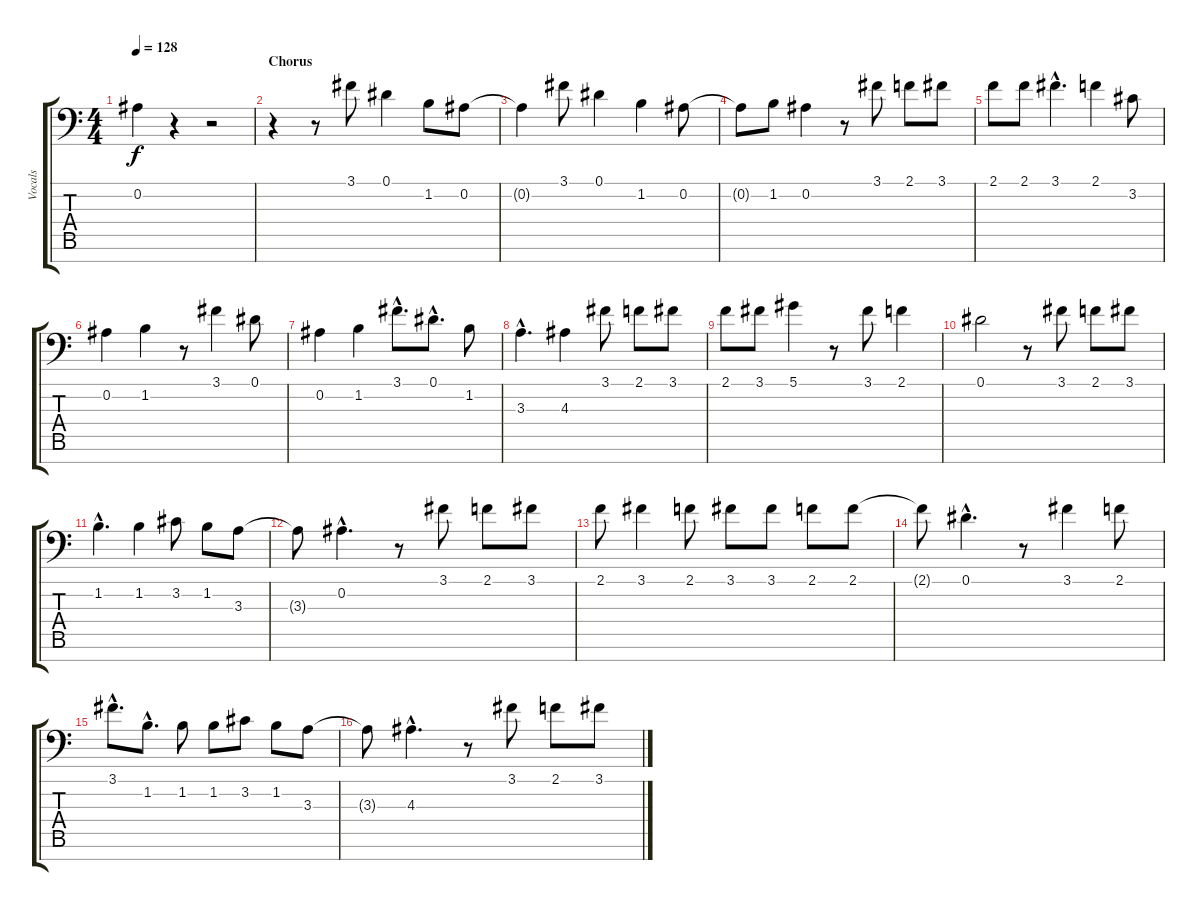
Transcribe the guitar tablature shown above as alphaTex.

\track ("Vocals" "Vocals") {instrument lead2sawtooth}
\staff {score tabs}
\tuning (Eb4 Bb3 Gb3 Db3 Ab2 Eb2 Bb1) {hide}
\ts (4 4)
\tempo 128
\clef f4
\ks c
0.2{t}.4{dy f} r.4 r.2 |
\section ("" "Chorus")
r.4 r.8 3.1.8 0.1.4 1.2.8 0.2.8 |
0.2{t}.4 3.1.8 0.1.4 1.2.4 0.2.8 |
0.2{t}.8 1.2.8 0.2.4 r.8 3.1.8 2.1.8 3.1.8 |
2.1.8 2.1.8 3.1{hac}.4{d} 2.1.4 3.2.8 |
0.2.4 1.2.4 r.8 3.1.4 0.1.8 |
0.2.4 1.2.4 3.1{hac}.8{d} 0.1{hac}.8{d} 1.2.8 |
3.3{hac}.4{d} 4.3.4 3.1.8 2.1.8 3.1.8 |
2.1.8 3.1.8 5.1.4 r.8 3.1.8 2.1.4 |
0.1.2 r.8 3.1.8 2.1.8 3.1.8 |
1.2{hac}.4{d} 1.2.4 3.2.8 1.2.8 3.3.8 |
3.3{t}.8 0.2{hac}.4{d} r.8 3.1.8 2.1.8 3.1.8 |
2.1.8 3.1.4 2.1.8 3.1.8 3.1.8 2.1.8 2.1.8 |
2.1{t}.8 0.1{hac}.4{d} r.8 3.1.4 2.1.8 |
3.1{hac}.8{d} 1.2{hac}.8{d} 1.2.8 1.2.8 3.2.8 1.2.8 3.3.8 |
3.3{t}.8 4.3{hac}.4{d} r.8 3.1.8 2.1.8 3.1.8
